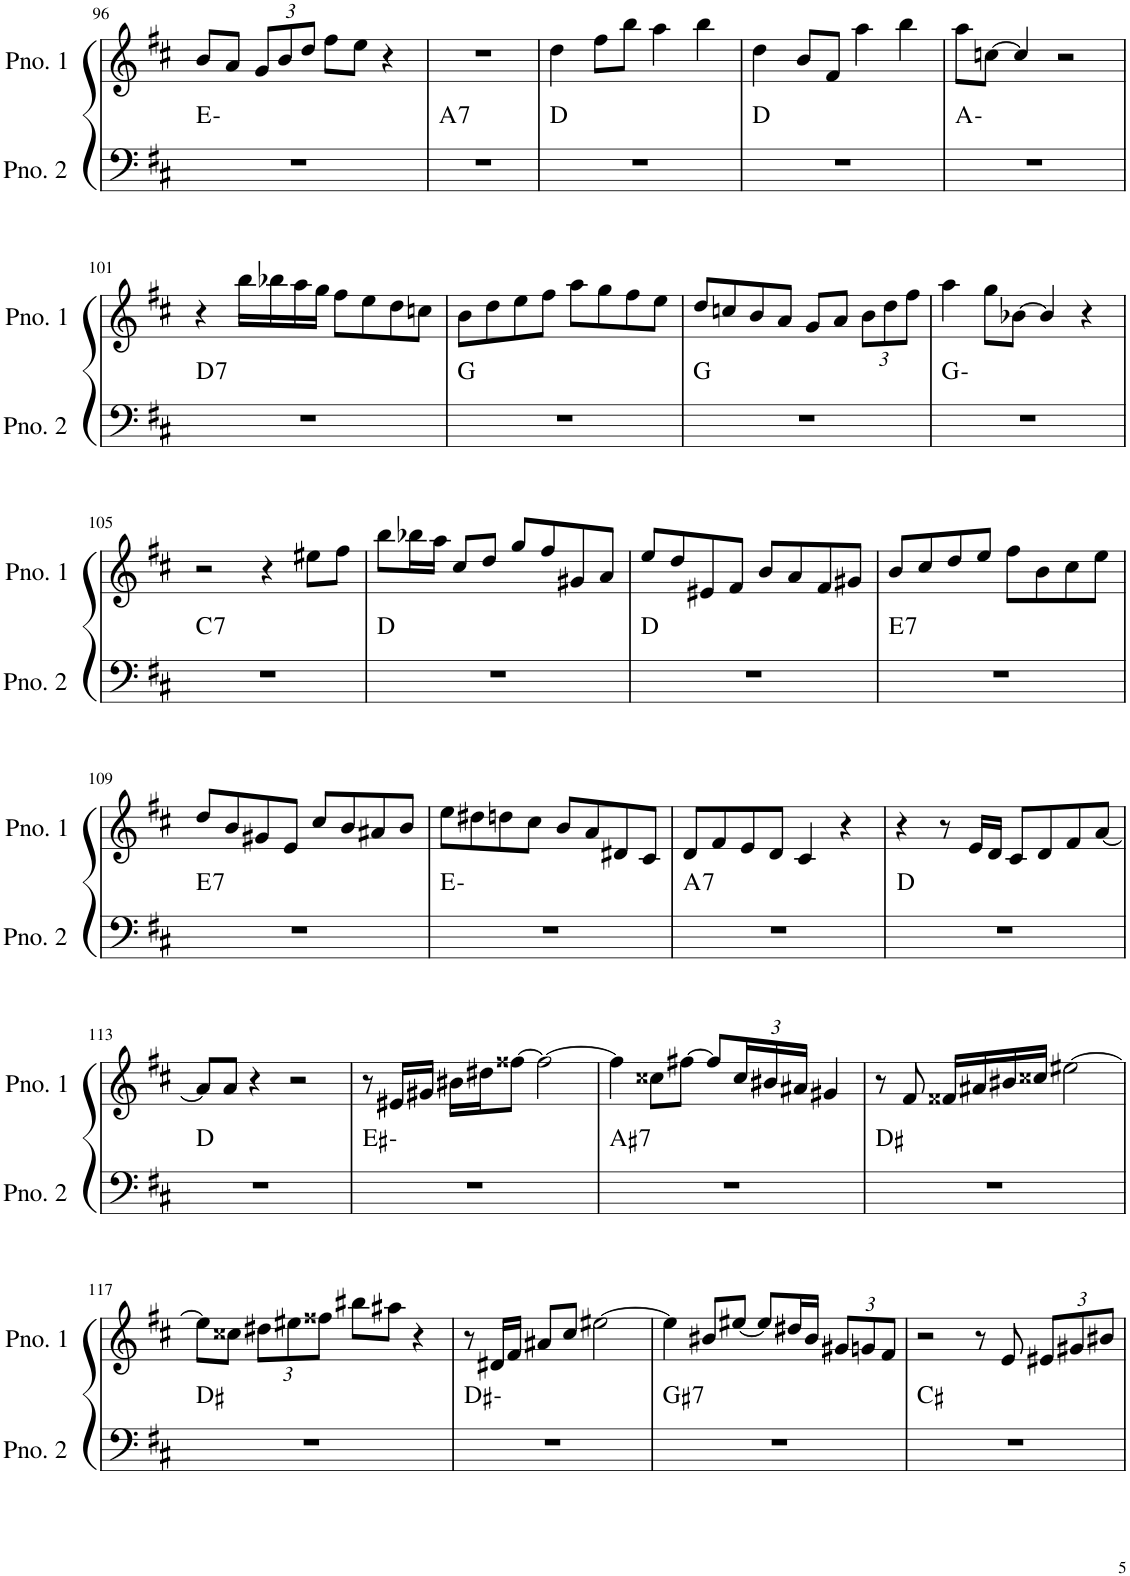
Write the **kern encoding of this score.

**kern	**harte	**kern
*part2	*part2	*part1
*staff2	*	*staff1
*I"ピアノ 2	*	*I"ピアノ 1
!!LO:PB:g=z
*clefF4	*	*clefG2
*k[f#c#]	*	*k[f#c#]
*M4/4	*	*M4/4
=96	=96	=96
1r	E:min	8b/L
.	.	8a/J
*	*	*Xbrackettup
.	.	12g/L
.	.	12b/
.	.	12dd/J
.	.	8ff#\L
.	.	8ee\J
.	.	4r
=97	=97	=97
!	!LO:H:kt=7	!
1r	A:7	1r
=98	=98	=98
1r	D:maj	4dd\
.	.	8ff#\L
.	.	8bb\J
.	.	4aa\
.	.	4bb\
=99	=99	=99
1r	D:maj	4dd\
.	.	8b/L
.	.	8f#/J
.	.	4aa\
.	.	4bb\
=100	=100	=100
1r	A:min	8aa\L
.	.	[8ccn\J
.	.	4cc/]
.	.	2r
!!LO:LB:g=z
=101	=101	=101
!	!LO:H:kt=7	!
1r	D:7	4r
.	.	16bb\LL
.	.	16bb-X\
.	.	16aa\
.	.	16gg\JJ
.	.	8ff#\L
.	.	8ee\
.	.	8dd\
.	.	8ccn\J
=102	=102	=102
1r	G:maj	8b\L
.	.	8dd\
.	.	8ee\
.	.	8ff#\J
.	.	8aa\L
.	.	8gg\
.	.	8ff#\
.	.	8ee\J
=103	=103	=103
1r	G:maj	8dd/L
.	.	8ccn/
.	.	8b/
.	.	8a/J
.	.	8g/L
.	.	8a/J
.	.	12b\L
.	.	12dd\
.	.	12ff#\J
=104	=104	=104
1r	G:min	4aa\
.	.	8gg\L
.	.	[8b-X\J
.	.	4b-/]
.	.	4r
!!LO:LB:g=z
=105	=105	=105
!	!LO:H:kt=7	!
1r	C:7	2r
.	.	4r
.	.	8ee#X\L
.	.	8ff#\J
=106	=106	=106
1r	D:maj	8bb\L
.	.	16bb-X\L
.	.	16aa\JJ
.	.	8cc#/L
.	.	8dd/J
.	.	8gg/L
.	.	8ff#/
.	.	8g#X/
.	.	8a/J
=107	=107	=107
1r	D:maj	8ee/L
.	.	8dd/
.	.	8e#X/
.	.	8f#/J
.	.	8b/L
.	.	8a/
.	.	8f#/
.	.	8g#X/J
=108	=108	=108
!	!LO:H:kt=7	!
1r	E:7	8b/L
.	.	8cc#/
.	.	8dd/
.	.	8ee/J
.	.	8ff#\L
.	.	8b\
.	.	8cc#\
.	.	8ee\J
!!LO:LB:g=z
=109	=109	=109
!	!LO:H:kt=7	!
1r	E:7	8dd/L
.	.	8b/
.	.	8g#X/
.	.	8e/J
.	.	8cc#/L
.	.	8b/
.	.	8a#X/
.	.	8b/J
=110	=110	=110
1r	E:min	8ee\L
.	.	8dd#X\
.	.	8ddn\
.	.	8cc#\J
.	.	8b/L
.	.	8a/
.	.	8d#X/
.	.	8c#/J
=111	=111	=111
!	!LO:H:kt=7	!
1r	A:7	8d/L
.	.	8f#/
.	.	8e/
.	.	8d/J
.	.	4c#/
.	.	4r
=112	=112	=112
1r	D:maj	4r
.	.	8r
.	.	16e/LL
.	.	16d/JJ
.	.	8c#/L
.	.	8d/
.	.	8f#/
.	.	[8a/J
!!LO:LB:g=z
=113	=113	=113
1r	D:maj	8a/L]
.	.	8a/J
.	.	4r
.	.	2r
=114	=114	=114
1r	E#:min	8r
.	.	16e#X/LL
.	.	16g#X/JJ
.	.	16b#X\LL
.	.	16dd#X\J
.	.	[8ff##X\J
.	.	2ff##\_
=115	=115	=115
!	!LO:H:kt=7	!
1r	A#:7	4ff##\]
.	.	8cc##X\L
.	.	[8ff#X\J
.	.	8ff#/L]
.	.	24cc##/L
.	.	24b#X/
.	.	24a#X/JJ
.	.	4g#X/
=116	=116	=116
1r	D#:maj	8r
.	.	8f#/
.	.	16f##X/LL
.	.	16a#X/
.	.	16b#X/
.	.	16cc##X/JJ
.	.	[2ee#X\
!!LO:LB:g=z
=117	=117	=117
1r	D#:maj	8ee#\L]
.	.	8cc##X\J
.	.	12dd#X\L
.	.	12ee#X\
.	.	12ff##X\J
.	.	8bb#X\L
.	.	8aa#X\J
.	.	4r
=118	=118	=118
1r	D#:min	8r
.	.	16d#X/LL
.	.	16f#/JJ
.	.	8a#X/L
.	.	8cc#/J
.	.	[2ee#X\
=119	=119	=119
!	!LO:H:kt=7	!
1r	G#:7	4ee#\]
.	.	8b#X/L
.	.	[8ee#X/J
.	.	8ee#/L]
.	.	16dd#X/L
.	.	16b#/JJ
.	.	12g#X/L
.	.	12gn/
.	.	12f#/J
=120	=120	=120
1r	C#:maj	2r
.	.	8r
.	.	8e/
.	.	12e#X/L
.	.	12g#X/
.	.	12b#X/J
=	=	=
*-	*-	*-
